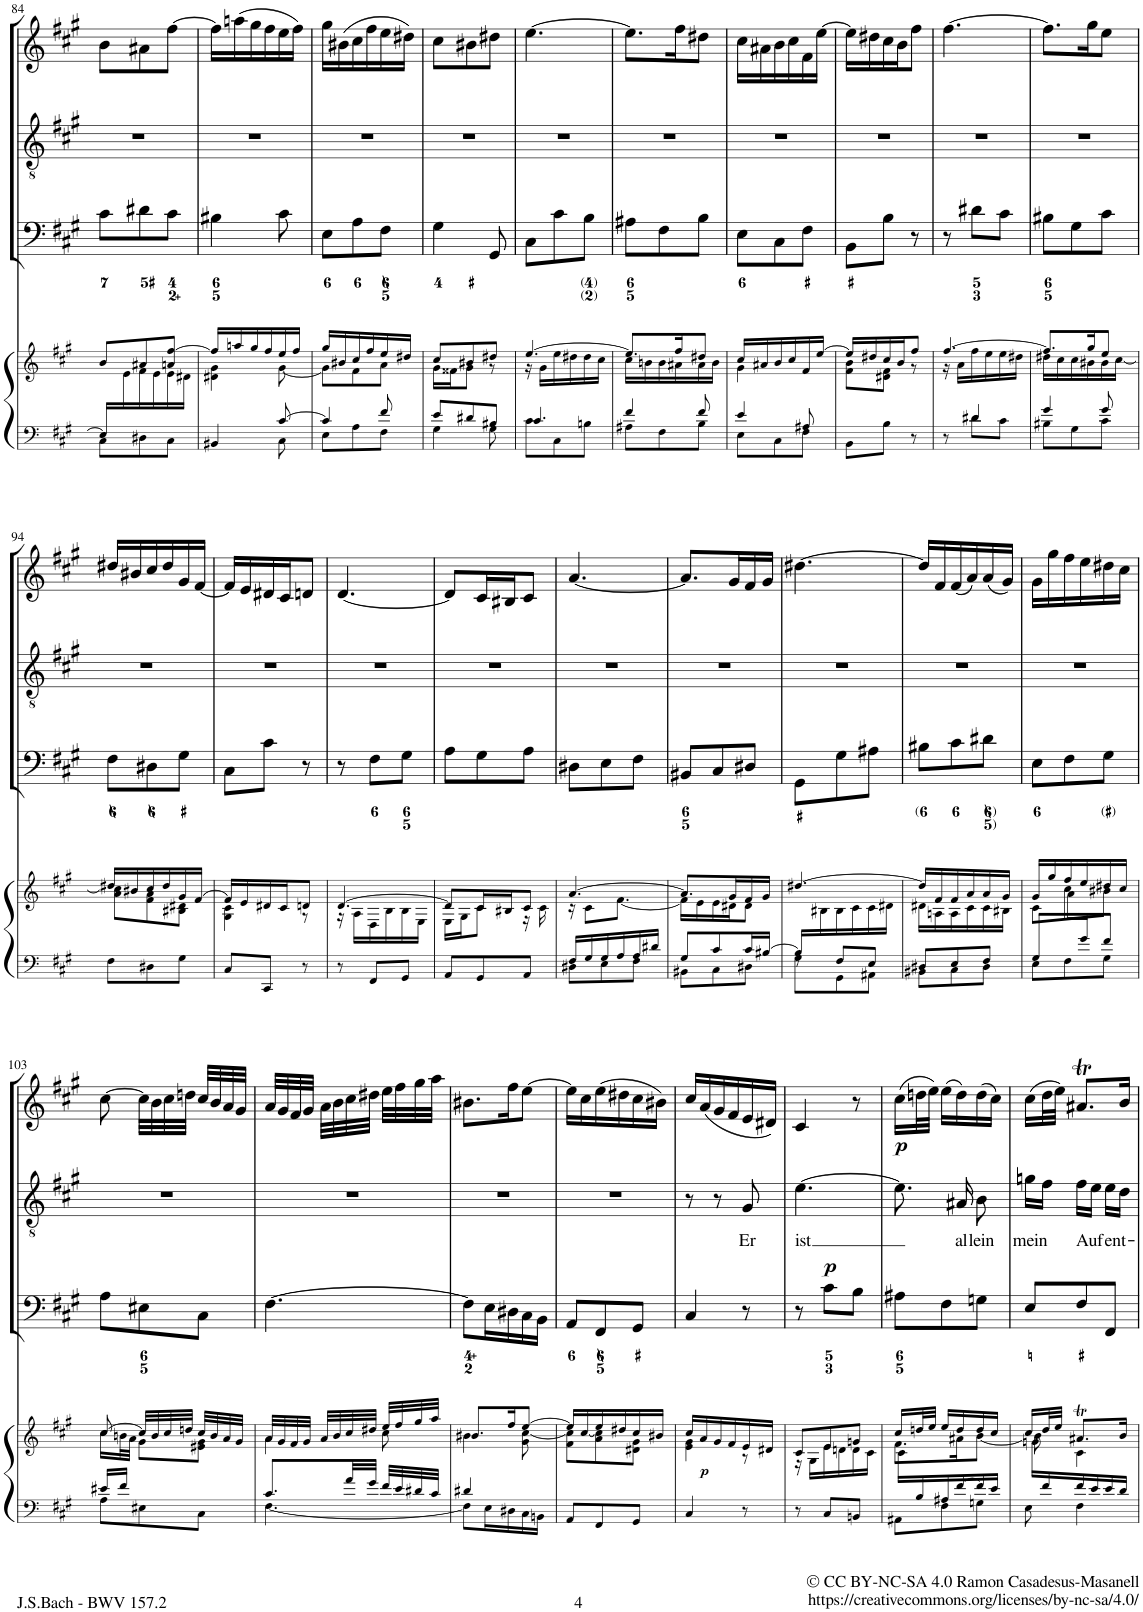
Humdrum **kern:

**kern	**kern	**dynam	**kern	**dynam	**kern	**text	**kern	**dynam
*part4	*part4	*part4	*part3	*part3	*part2	*part2	*part1	*part1
*staff5	*staff4	*staff4/5	*staff3	*staff3	*staff2	*staff2	*staff1	*staff1
*I"Piano reduction	*	*	*I"Continuo	*	*I"Tenore	*	*I"Oboe d'amore	*
*I'Pno	*	*	*	*	*	*	*I'Ob	*
!!LO:PB:g=z
*clefF4	*clefG2	*	*clefF4	*	*clefGv2	*	*clefG2	*
*k[f#c#g#]	*k[f#c#g#]	*	*k[f#c#g#]	*	*k[f#c#g#]	*	*k[f#c#g#]	*
*M3/8	*M3/8	*	*M3/8	*	*M3/8	*	*M3/8	*
=84	=84	=84	=84	=84	=84	=84	=84	=84
*^	*^	*	*	*	*	*	*	*
16E/LL]	8C#\L	8b/L	16ryy	.	8c#\L	.	4.r	.	8b\L	.
4ryy	.	.	16e\	.	.	.	.	.	.	.
.	8D#X\	8a#X/	16f#\	.	8d#X\	.	.	.	8a#X\	.
.	.	.	16e\	.	.	.	.	.	.	.
.	8C#\J	8an/ [8ff#/J	16e\	.	8c#\J	.	.	.	[8ff#\J	.
16ryy	.	.	16d#X\JJ	.	.	.	.	.	.	.
=85	=85	=85	=85	=85	=85	=85	=85	=85	=85	=85
4BB#X/	4ryy	16ff#/LL]	4d#X\ 4g#\	.	4B#X\	.	4.r	.	16ff#\LL]	.
.	.	16aan/	.	.	.	.	.	.	(16aan\	.
.	.	16gg#/	.	.	.	.	.	.	16gg#\	.
.	.	16ff#/	.	.	.	.	.	.	16ff#\	.
[8c#/	8C#\	16ee/	[8g#\	.	8c#\	.	.	.	16ee\	.
.	.	16ff#/JJ	.	.	.	.	.	.	16ff#\JJ)	.
=86	=86	=86	=86	=86	=86	=86	=86	=86	=86	=86
4c#/]	8E\L	16gg#/LL	8g#\L]	.	8E\L	.	4.r	.	16gg#\LL	.
.	.	16b#X/	.	.	.	.	.	.	(16b#X\	.
.	8A\	16cc#/	8f#\	.	8A\	.	.	.	16cc#\	.
.	.	16ff#/	.	.	.	.	.	.	16ff#\	.
8f#/	8F#\J	16ee/	8a\J	.	8F#\J	.	.	.	16ee\	.
.	.	16dd#X/JJ	.	.	.	.	.	.	16dd#X\JJ)	.
=87	=87	=87	=87	=87	=87	=87	=87	=87	=87	=87
8e/L	4G#\	8cc#/L	16g#\LL	.	4G#\	.	4.r	.	8cc#\L	.
.	.	.	16f##X\J	.	.	.	.	.	.	.
8d#X/	.	8b#X/	8g#\J	.	.	.	.	.	8b#X\	.
8B#X/J	8G#\	8dd#X/J	8r	.	8GG#/	.	.	.	8dd#X\J	.
=88	=88	=88	=88	=88	=88	=88	=88	=88	=88	=88
4.c#/	8c#\L	[4.ee/	16r	.	8C#\L	.	4.r	.	[4.ee\	.
.	.	.	16g#\LL	.	.	.	.	.	.	.
.	8C#\	.	16ee\	.	8c#\	.	.	.	.	.
.	.	.	16dd#X\	.	.	.	.	.	.	.
.	8Bn\J	.	16dd#\	.	8B\J	.	.	.	.	.
.	.	.	16cc#\JJ	.	.	.	.	.	.	.
=89	=89	=89	=89	=89	=89	=89	=89	=89	=89	=89
4f#/	8A#X\L	8.ee/L]	16cc#\LL	.	8A#X\L	.	4.r	.	8.ee\L]	.
.	.	.	16bn\	.	.	.	.	.	.	.
.	8F#\	.	16b\	.	8F#\	.	.	.	.	.
.	.	16ff#/K	16a#X\	.	.	.	.	.	16ff#\K	.
8f#/	8B\J	8dd#X/J	16a#\	.	8B\J	.	.	.	8dd#X\J	.
.	.	.	16b\JJ	.	.	.	.	.	.	.
=90	=90	=90	=90	=90	=90	=90	=90	=90	=90	=90
4e/	8E\L	16cc#/LL	4g#\	.	8E\L	.	4.r	.	16cc#\LL	.
.	.	16a#X/	.	.	.	.	.	.	16a#X\	.
.	8C#\	16b/	.	.	8C#\	.	.	.	16b\	.
.	.	16cc#/	.	.	.	.	.	.	16cc#\	.
8A#X/	8F#\J	16f#/	8ryy	.	8F#\J	.	.	.	16f#\	.
.	.	[16ee/JJ	.	.	.	.	.	.	[16ee\JJ	.
*v	*v	*	*	*	*	*	*	*	*	*
=91	=91	=91	=91	=91	=91	=91	=91	=91	=91
8BB\L	16ee/LL]	8f#\ 8b\L	.	8BB\L	.	4.r	.	16ee\LL]	.
.	16dd#X/	.	.	.	.	.	.	16dd#X\	.
8B\J	16cc#/	8d#X\ 8f#\J	.	8B\J	.	.	.	16cc#\	.
.	16b/J	.	.	.	.	.	.	16b\J	.
8r	8ff#/J	8r	.	8r	.	.	.	8ff#\J	.
=92	=92	=92	=92	=92	=92	=92	=92	=92	=92
*^	*	*	*	*	*	*	*	*	*
8r	8ryy	[4.ff#/	16r	.	8r	.	4.r	.	[4.ff#\	.
.	.	.	16a\LL	.	.	.	.	.	.	.
4d#X/	8d#\L	.	16ff#\	.	8d#X\L	.	.	.	.	.
.	.	.	16ee\	.	.	.	.	.	.	.
.	8c#\J	.	16ee\	.	8c#\J	.	.	.	.	.
.	.	.	16dd#X\JJ	.	.	.	.	.	.	.
=93	=93	=93	=93	=93	=93	=93	=93	=93	=93	=93
4g#/	8B#X\L	8.ff#/L]	16dd#X\LL	.	8B#X\L	.	4.r	.	8.ff#\L]	.
.	.	.	16cc#\	.	.	.	.	.	.	.
.	8G#\	.	16cc#\	.	8G#\	.	.	.	.	.
.	.	16gg#/K	16b#X\	.	.	.	.	.	16gg#\K	.
8g#/	8c#\J	8ee/J	16b#\	.	8c#\J	.	.	.	8ee\J	.
.	.	.	[16cc#\JJ	.	.	.	.	.	.	.
*v	*v	*	*	*	*	*	*	*	*	*
!!LO:LB:g=z
=94	=94	=94	=94	=94	=94	=94	=94	=94	=94
8F#\L	16dd#X/LL	8a\ 8cc#\]L	.	8F#\L	.	4.r	.	16dd#X/LL	.
.	16b#X/	.	.	.	.	.	.	16b#X/	.
8D#X\	16cc#/	8f#\ 8a\	.	8D#X\	.	.	.	16cc#/	.
.	16dd#/	.	.	.	.	.	.	16dd#/	.
8G#\J	16g#/	8B#X\ 8d#X\J	.	8G#\J	.	.	.	16g#/	.
.	[16f#/JJ	.	.	.	.	.	.	[16f#/JJ	.
=95	=95	=95	=95	=95	=95	=95	=95	=95	=95
8C#/L	16f#/LL]	4G#\ 4c#\	.	8C#\L	.	4.r	.	16f#/LL]	.
.	16e/	.	.	.	.	.	.	16e/	.
8CC#/J	16d#X/	.	.	8c#\J	.	.	.	16d#X/	.
.	16c#/J	.	.	.	.	.	.	16c#/J	.
8r	8dn/J	8r	.	8r	.	.	.	8dn/J	.
=96	=96	=96	=96	=96	=96	=96	=96	=96	=96
8r	[4.d/	16r	.	8r	.	4.r	.	[4.d/	.
.	.	16A\LL	.	.	.	.	.	.	.
8FF#/L	.	16D\	.	8F#\L	.	.	.	.	.
.	.	16B\	.	.	.	.	.	.	.
8GG#/J	.	16B\	.	8G#\J	.	.	.	.	.
.	.	16E\JJ	.	.	.	.	.	.	.
=97	=97	=97	=97	=97	=97	=97	=97	=97	=97
8AA/L	8d/L]	16E\LL	.	8A\L	.	4.r	.	8d/L]	.
.	.	16G#\J	.	.	.	.	.	.	.
8GG#/	16c#/L	8c#\J	.	8G#\	.	.	.	16c#/L	.
.	16B#X/J	.	.	.	.	.	.	16B#X/J	.
8AA/J	8c#/J	16r	.	8A\J	.	.	.	8c#/J	.
.	.	16c#\	.	.	.	.	.	.	.
=98	=98	=98	=98	=98	=98	=98	=98	=98	=98
*^	*	*	*	*	*	*	*	*	*
16F#/LL	8D#X\L	[4.a/	16r	.	8D#X\L	.	4.r	.	[4.a/	.
16G#/	.	.	8c#\L	.	.	.	.	.	.	.
16G#/	8E\	.	.	.	8E\	.	.	.	.	.
16A/	.	.	[8.f#\J	.	.	.	.	.	.	.
16A/	8F#\J	.	.	.	8F#\J	.	.	.	.	.
16d#X/JJ	.	.	.	.	.	.	.	.	.	.
=99	=99	=99	=99	=99	=99	=99	=99	=99	=99	=99
8G#/L	8BB#X\L	8.a/L]	16f#\LL]	.	8BB#X/L	.	4.r	.	8.a/L]	.
.	.	.	16e\	.	.	.	.	.	.	.
8c#/	8C#\	.	16e\	.	8C#/	.	.	.	.	.
.	.	16g#/L	16d#X\J	.	.	.	.	.	16g#/L	.
16c#/L	8D#X\J	16f#/	8d#\J	.	8D#X/J	.	.	.	16f#/	.
[16B#X/JJ	.	16g#/JJ	.	.	.	.	.	.	16g#/JJ	.
=100	=100	=100	=100	=100	=100	=100	=100	=100	=100	=100
*	*^	*	*	*	*	*	*	*	*	*
16B#/LL]	8r	8G#\L	[4.dd#X/	16ryy	.	8GG#\L	.	4.r	.	[4.dd#X\	.
4ryy	.	.	.	16B#X\	.	.	.	.	.	.	.
.	8F#/L	8GG#\	.	16B#\	.	8G#\	.	.	.	.	.
.	.	.	.	16c#\	.	.	.	.	.	.	.
.	8E/J	8AA#X\J	.	16c#\	.	8A#X\J	.	.	.	.	.
16ryy	.	.	.	16d#X\JJ	.	.	.	.	.	.	.
*	*v	*v	*	*	*	*	*	*	*	*	*
=101	=101	=101	=101	=101	=101	=101	=101	=101	=101	=101
8D#X/L	8BB#X\L	16dd#/LL]	16d#X\LL	.	8B#X\L	.	4.r	.	16dd#/LL]	.
.	.	16f#/	16An\	.	.	.	.	.	16f#/	.
8E/	8C#\	16f#/	16A\	.	8c#\	.	.	.	(16f#/	.
.	.	16a/	16c#\	.	.	.	.	.	16a/)	.
8F#/J	8D#\J	16a/	16c#\	.	8d#X\J	.	.	.	(16a/	.
.	.	16g#/JJ	16B#X\JJ	.	.	.	.	.	16g#/JJ)	.
=102	=102	=102	=102	=102	=102	=102	=102	=102	=102	=102
*	*	*	*^	*	*	*	*	*	*	*
8G#/L	8E\L	16g#/LL	8c#\L	8ryy	.	8E\L	.	4.r	.	16g#\LL	.
.	.	16gg#/	.	.	.	.	.	.	.	16gg#\	.
16ryy	8F#\	16ff#/	8cc#\	16a\L	.	8F#\	.	.	.	16ff#\	.
16g#/J	.	16ee/	.	8.ryy	.	.	.	.	.	16ee\	.
8f#/J	8G#\J	16dd#X/	8b#X\J	.	.	8G#\J	.	.	.	16dd#X\	.
.	.	16cc#/JJ	.	.	.	.	.	.	.	16cc#\JJ	.
*	*	*	*v	*v	*	*	*	*	*	*	*
!!LO:LB:g=z
=103	=103	=103	=103	=103	=103	=103	=103	=103	=103	=103
16e#X/LL	8A\L	[8cc#/	16cc#\LL	.	8A\L	.	4.r	.	[8cc#\	.
16f#/JJ	.	.	32bn\L	.	.	.	.	.	.	.
.	.	.	32a\JJJ	.	.	.	.	.	.	.
4ryy	8E#X\	32cc#/LLL]	8g#\L	.	8E#X\	.	.	.	32cc#\LLL]	.
.	.	32b/	.	.	.	.	.	.	32b\	.
.	.	32cc#/	.	.	.	.	.	.	32cc#\	.
.	.	32ddn/JJJ	.	.	.	.	.	.	32ddn\JJJ	.
.	8C#\J	32cc#/LLL	8e#X\ 8g#\J	.	8C#\J	.	.	.	32cc#/LLL	.
.	.	32b/	.	.	.	.	.	.	32b/	.
.	.	32a/	.	.	.	.	.	.	32a/	.
.	.	32g#/JJJ	.	.	.	.	.	.	32g#/JJJ	.
=104	=104	=104	=104	=104	=104	=104	=104	=104	=104	=104
8.c#/L	[4.F#\	32a/LLL	4a\	.	[4.F#\	.	4.r	.	32a/LLL	.
.	.	32g#/	.	.	.	.	.	.	32g#/	.
.	.	32f#/	.	.	.	.	.	.	32f#/	.
.	.	32g#/JJJ	.	.	.	.	.	.	32g#/JJJ	.
.	.	32a/LLL	.	.	.	.	.	.	32a\LLL	.
.	.	32b/	.	.	.	.	.	.	32b\	.
32a/LL	.	32cc#/	.	.	.	.	.	.	32cc#\	.
32g#/JJJ	.	32dd#X/JJJ	.	.	.	.	.	.	32dd#X\JJJ	.
32f#/LLL	.	32ee/LLL	8cc#\	.	.	.	.	.	32ee\LLL	.
32e/	.	32ff#/	.	.	.	.	.	.	32ff#\	.
32d#X/	.	32gg#/	.	.	.	.	.	.	32gg#\	.
32c#/JJJ	.	32aa/JJJ	.	.	.	.	.	.	32aa\JJJ	.
=105	=105	=105	=105	=105	=105	=105	=105	=105	=105	=105
4d#X/	8F#\L]	8.b#X/L	4b#\	.	8F#\L]	.	4.r	.	8.b#X\L	.
.	16E\L	.	.	.	16E\L	.	.	.	.	.
.	16D#X\	16ff#/K	.	.	16D#X\	.	.	.	16ff#\K	.
8ryy	16C#\	[8ee/J	8g#\ [8cc#\	.	16C#\	.	.	.	[8ee\J	.
.	16BBn\JJ	.	.	.	16BB\JJ	.	.	.	.	.
*v	*v	*	*	*	*	*	*	*	*	*
=106	=106	=106	=106	=106	=106	=106	=106	=106	=106
8AA/L	16ee/LL]	8f#\ 8cc#\]L	.	8AA/L	.	4.r	.	16ee\LL]	.
.	[<16cc#/	.	.	.	.	.	.	16cc#\	.
8FF#/	16ee/	8a\ 8cc#\]	.	8FF#/	.	.	.	(16ee\	.
.	16dd#X/	.	.	.	.	.	.	16dd#X\	.
8GG#/J	16cc#/	8d#X\ 8g#\J	.	8GG#/J	.	.	.	16cc#\	.
.	16b#X/JJ	.	.	.	.	.	.	16b#X\JJ)	.
=107	=107	=107	=107	=107	=107	=107	=107	=107	=107
4C#/	16cc#/LL	4e\ 4g#\	.	4C#/	.	8r	.	16cc#/LL	.
!	!	!	!LO:DY:b	!	!	!	!	!	!
.	16a/	.	p	.	.	.	.	(16a/	.
.	16g#/	.	.	.	.	8r	.	16g#/	.
.	16f#/	.	.	.	.	.	.	16f#/	.
!	!	!	!	!	!	!	!LO:LY:b	!	!
8r	16e/	8r	.	8r	.	8G#/	Er	16e/	.
.	16d#X/JJ	.	.	.	.	.	.	16d#X/JJ)	.
=108	=108	=108	=108	=108	=108	=108	=108	=108	=108
!	!	!	!	!	!	!	!LO:LY:b	!	!
8r	8c#/L	16r	.	8r	.	[4.e\	ist	4c#/	.
.	.	16G#\LL	.	.	.	.	.	.	.
!	!	!	!	!	!LO:DY:a	!	!	!	!
8C#/L	8e/	16e\	.	8c#\L	p	.	.	.	.
.	.	16dn\	.	.	.	.	.	.	.
8BBn/J	8gn/J	16d\	.	8B\J	.	.	.	8r	.
.	.	16c#\JJ	.	.	.	.	.	.	.
=109	=109	=109	=109	=109	=109	=109	=109	=109	=109
*^	*	*^	*	*	*	*	*	*	*
!	!	!	!	!	!	!	!	!	!	!	!LO:DY:b
16ryy	8AA#X\L	16cc#/LL	8.f#\L	16c#\LL	.	8A#X\L	.	8.e\]	.	(16cc#\LL	p
16B/	.	32ddn/L	.	4ryy	.	.	.	.	.	32ddn\L	.
.	.	32ee/JJJ	.	.	.	.	.	.	.	32ee\JJJ)	.
16A#X/	8F#\	16ee/LL	.	.	.	8F#\	.	.	.	(16ee\LL	.
!	!	!	!	!	!	!	!	!	!LO:LY:b	!	!
[16f#/	.	16dd/	16a#X\K	.	.	.	.	16A#X/	al-	16dd\)	.
!	!	!	!	!	!	!	!	!	!LO:LY:b	!	!
16f#/]	8Gn\J	16dd/	[8b\J	.	.	8Gn\J	.	8B\	-lein	(16dd\	.
16e/JJ	.	16cc#/JJ	.	16ryy	.	.	.	.	.	16cc#\JJ)	.
=110	=110	=110	=110	=110	=110	=110	=110	=110	=110	=110	=110
!	!	!	!	!	!	!	!	!	!LO:LY:b	!	!
16ryy	8E\	16cc#/LL	8b\]	16gn\LL	.	8E/L	.	16gn\LL	mein	(16cc#\LL	.
16f#/	.	32dd/L	.	4ryy	.	.	.	16f#\JJ	.	32dd\L	.
.	.	32ee/JJJ	.	.	.	.	.	.	.	32ee\JJJ)	.
!	!	!	!	!	!	!	!	!	!LO:LY:b	!	!
16f#/	4F#\	8.a#Xt/L	4c#\	.	.	8F#/	.	16f#\LL	Auf-	8.a#Xt/L	.
16e/	.	.	.	.	.	.	.	16e\JJ	.	.	.
!	!	!	!	!	!	!	!	!	!LO:LY:b	!	!
16e/	.	.	.	.	.	8FF#/J	.	16e\LL	-ent-	.	.
16d/JJ	.	16b/Jk	.	16ryy	.	.	.	16d\JJ	.	16b/Jk	.
*v	*v	*	*	*	*	*	*	*	*	*	*
*	*v	*v	*v	*	*	*	*	*	*	*
=	=	=	=	=	=	=	=	=
*-	*-	*-	*-	*-	*-	*-	*-	*-
